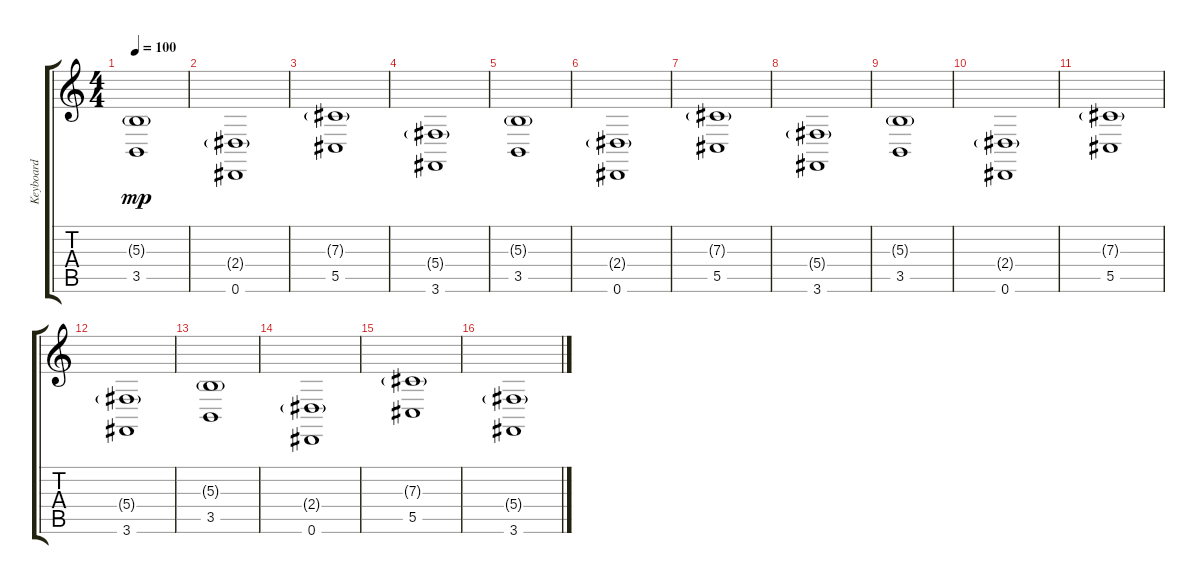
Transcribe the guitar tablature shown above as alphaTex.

\track ("Keyboard" "Keyboard") {instrument stringensemble1}
\staff {score tabs}
\tuning (Eb4 Bb3 Gb3 Db3 Ab2 Eb2) {hide}
\ts (4 4)
\tempo 100
\clef g2
\ks c
(5.3{g} 3.5).1{dy mp} |
(2.4{g} 0.6).1 |
(7.3{g} 5.5).1 |
(5.4{g} 3.6).1 |
(5.3{g} 3.5).1 |
(2.4{g} 0.6).1 |
(7.3{g} 5.5).1 |
(5.4{g} 3.6).1 |
(5.3{g} 3.5).1 |
(2.4{g} 0.6).1 |
(7.3{g} 5.5).1 |
(5.4{g} 3.6).1 |
(5.3{g} 3.5).1 |
(2.4{g} 0.6).1 |
(7.3{g} 5.5).1 |
(5.4{g} 3.6).1
